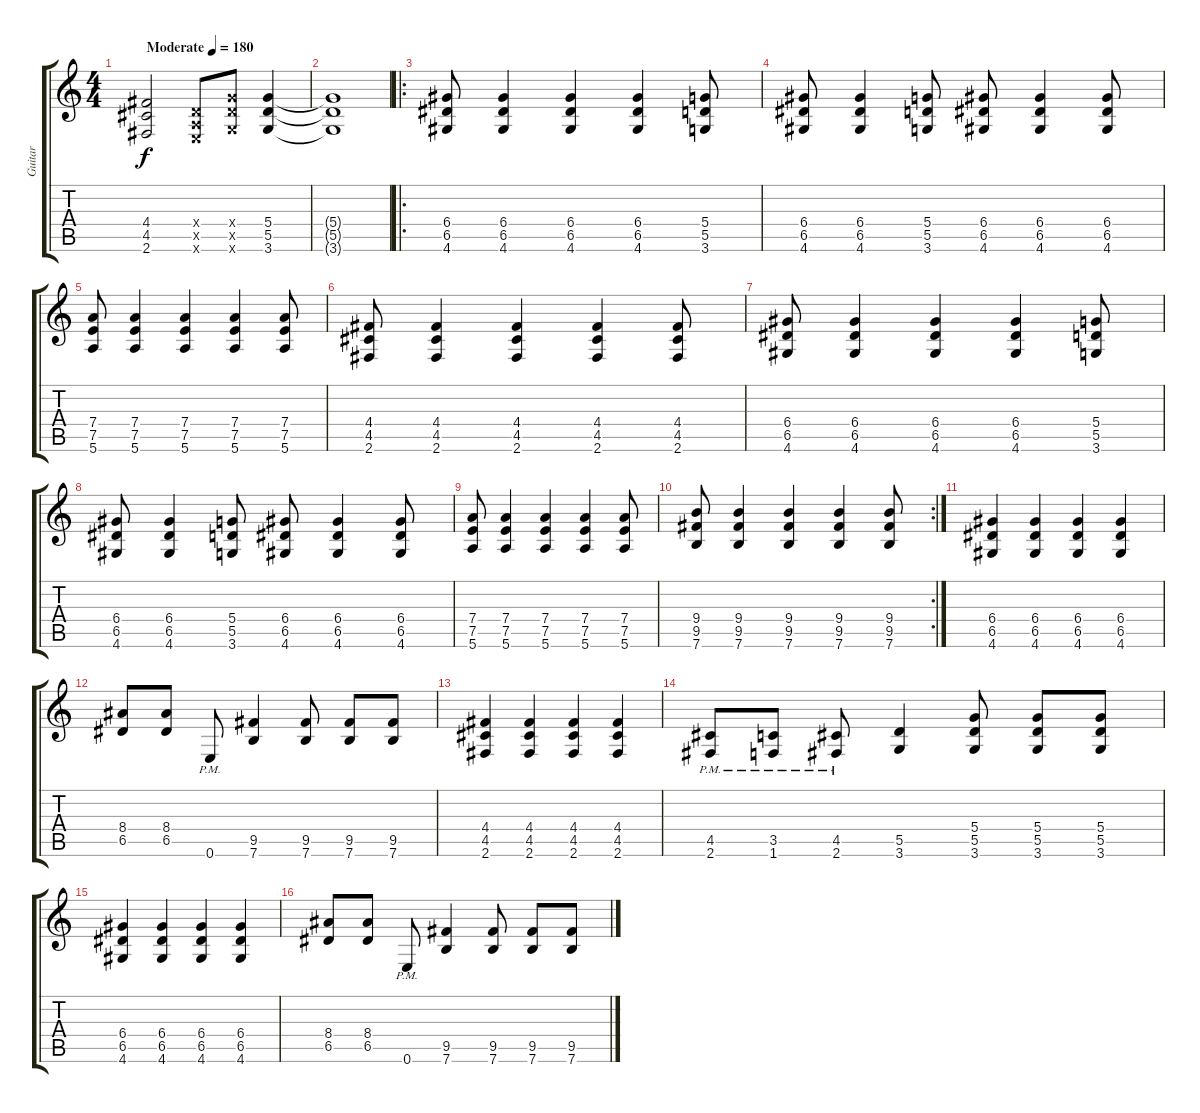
\track ("Guitar" "Guitar") {instrument distortionguitar}
\staff {score tabs}
\tuning (E4 B3 G3 D3 A2 E2) {hide}
\ts (4 4)
\tempo (180 "Moderate")
\clef g2
\ks c
(4.4 4.5 2.6).2{dy f instrument distortionguitar} (0.4{x} 0.5{x} 0.6{x}).8 (5.4{x} 5.5{x} 3.6{x}).8 (5.4 5.5 3.6).4 |
(5.4{t} 5.5{t} 3.6{t}).1 |
\ro
(6.4 6.5 4.6).8 (6.4 6.5 4.6).4 (6.4 6.5 4.6).4 (6.4 6.5 4.6).4 (5.4 5.5 3.6).8 |
(6.4 6.5 4.6).8 (6.4 6.5 4.6).4 (5.4 5.5 3.6).8 (6.4 6.5 4.6).8 (6.4 6.5 4.6).4 (6.4 6.5 4.6).8 |
(7.4 7.5 5.6).8 (7.4 7.5 5.6).4 (7.4 7.5 5.6).4 (7.4 7.5 5.6).4 (7.4 7.5 5.6).8 |
(4.4 4.5 2.6).8 (4.4 4.5 2.6).4 (4.4 4.5 2.6).4 (4.4 4.5 2.6).4 (4.4 4.5 2.6).8 |
(6.4 6.5 4.6).8 (6.4 6.5 4.6).4 (6.4 6.5 4.6).4 (6.4 6.5 4.6).4 (5.4 5.5 3.6).8 |
(6.4 6.5 4.6).8 (6.4 6.5 4.6).4 (5.4 5.5 3.6).8 (6.4 6.5 4.6).8 (6.4 6.5 4.6).4 (6.4 6.5 4.6).8 |
(7.4 7.5 5.6).8 (7.4 7.5 5.6).4 (7.4 7.5 5.6).4 (7.4 7.5 5.6).4 (7.4 7.5 5.6).8 |
\rc 2
(9.4 9.5 7.6).8 (9.4 9.5 7.6).4 (9.4 9.5 7.6).4 (9.4 9.5 7.6).4 (9.4 9.5 7.6).8 |
(6.4 6.5 4.6).4 (6.4 6.5 4.6).4 (6.4 6.5 4.6).4 (6.4 6.5 4.6).4 |
(8.4 6.5).8 (8.4 6.5).8 0.6{pm}.8 (9.5 7.6).4 (9.5 7.6).8 (9.5 7.6).8 (9.5 7.6).8 |
(4.4 4.5 2.6).4 (4.4 4.5 2.6).4 (4.4 4.5 2.6).4 (4.4 4.5 2.6).4 |
(4.5{pm} 2.6{pm}).8 (3.5{pm} 1.6{pm}).8 (4.5{pm} 2.6{pm}).8 (5.5 3.6).4 (5.4 5.5 3.6).8 (5.4 5.5 3.6).8 (5.4 5.5 3.6).8 |
(6.4 6.5 4.6).4 (6.4 6.5 4.6).4 (6.4 6.5 4.6).4 (6.4 6.5 4.6).4 |
(8.4 6.5).8 (8.4 6.5).8 0.6{pm}.8 (9.5 7.6).4 (9.5 7.6).8 (9.5 7.6).8 (9.5 7.6).8
